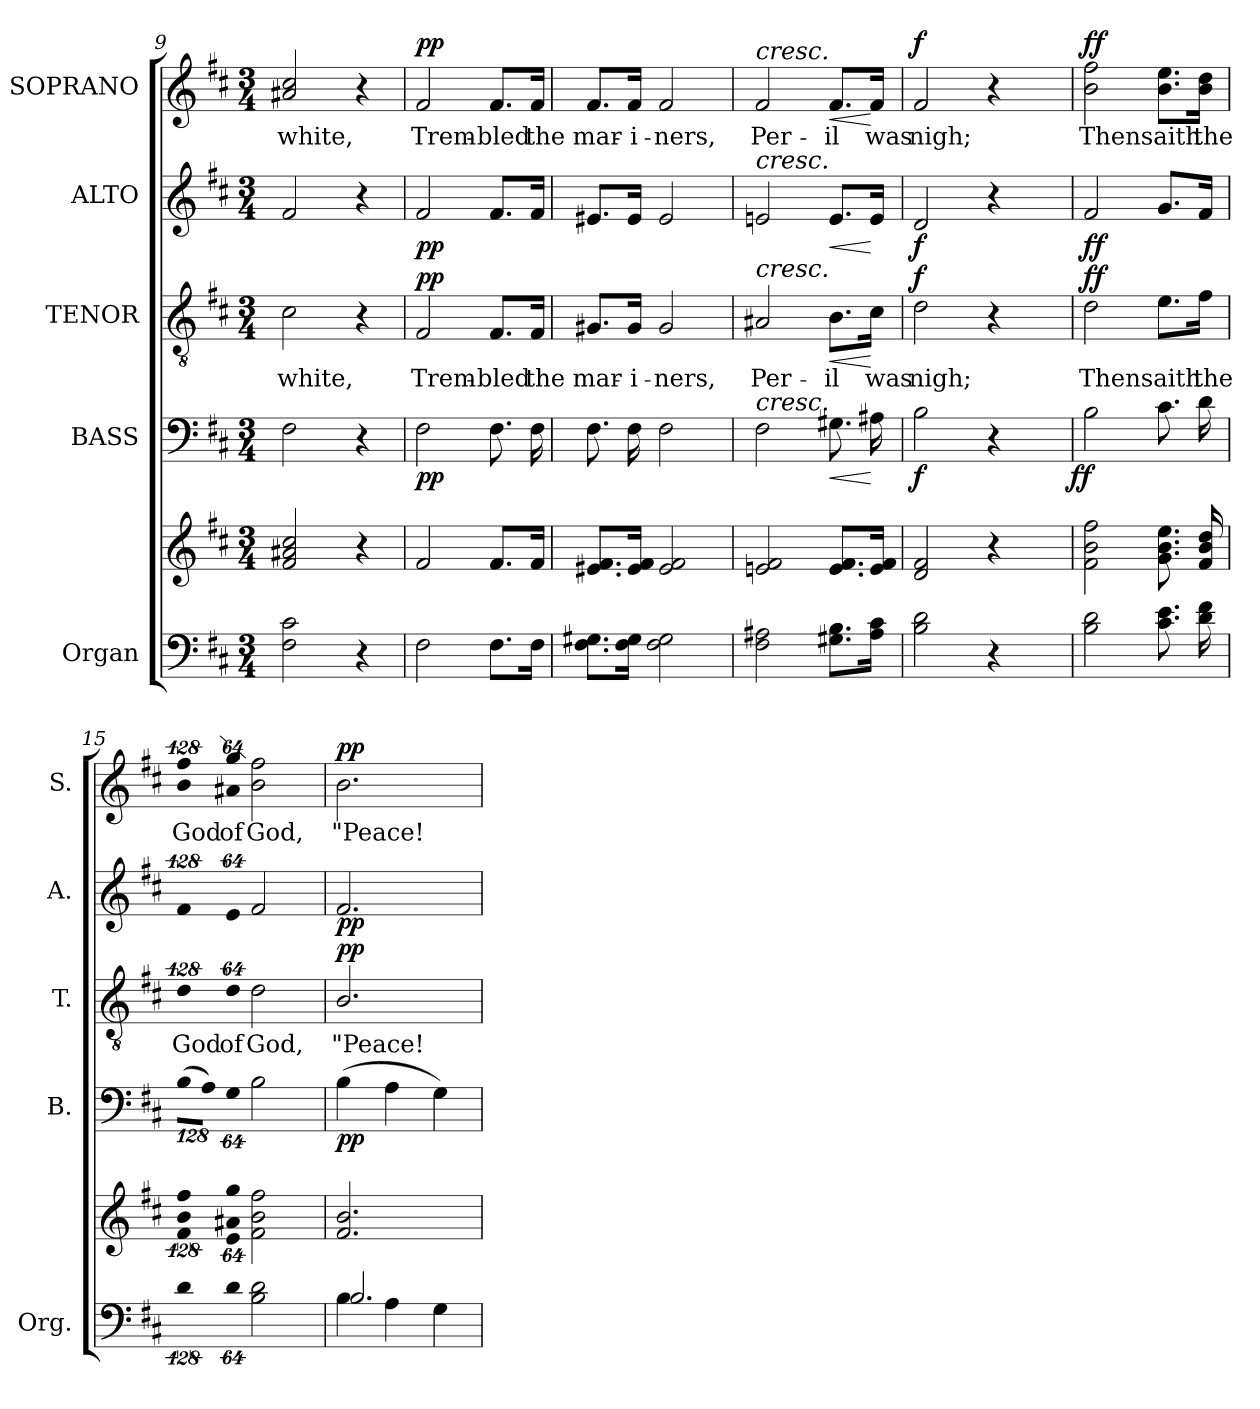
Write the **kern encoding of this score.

**kern	**kern	**kern	**dynam	**kern	**text	**dynam	**kern	**dynam	**kern	**text	**dynam
*part5	*part5	*part4	*part4	*part3	*part3	*part3	*part2	*part2	*part1	*part1	*part1
*staff6	*staff5	*staff4	*staff4	*staff3	*staff3	*staff3	*staff2	*staff2	*staff1	*staff1	*staff1
*I"Organ	*	*I"BASS	*	*I"TENOR	*	*	*I"ALTO	*	*I"SOPRANO	*	*
*I'Org.	*	*I'B.	*	*I'T.	*	*	*I'A.	*	*I'S.	*	*
*clefF4	*clefG2	*clefF4	*	*clefGv2	*	*	*clefG2	*	*clefG2	*	*
*	*	*	*	*ITrd7c12	*	*	*	*	*	*	*
*k[f#c#]	*k[f#c#]	*k[f#c#]	*	*k[f#c#]	*	*	*k[f#c#]	*	*k[f#c#]	*	*
*D:	*D:	*D:	*	*D:	*	*	*D:	*	*D:	*	*
*M3/4	*M3/4	*M3/4	*	*M3/4	*	*	*M3/4	*	*M3/4	*	*
=9	=9	=9	=9	=9	=9	=9	=9	=9	=9	=9	=9
!	!	!	!	!	!LO:LY:b:color=#000000	!	!	!	!	!	!
!	!	!	!	!	!	!	!	!	!	!LO:LY:b:color=#000000	!
2F#i\ 2c#i	2f#i/ 2a#Xi 2cc#i	2F#i\	.	2C#i\	white,	.	2f#i/	.	2a#Xi/ 2cc#i	white,	.
4r	4r	4r	.	4r	.	.	4r	.	4r	.	.
!!LO:LB:g=z
=10	=10	=10	=10	=10	=10	=10	=10	=10	=10	=10	=10
!	!	!	!	!	!LO:LY:b:color=#000000	!	!	!	!	!	!
!	!	!	!	!	!	!	!	!	!	!LO:LY:b:color=#000000	!
2F#i\	2f#i/	2F#i\	pp	2FF#i/	Trem-	pp	2f#i/	pp	2f#i/	Trem-	pp
!	!	!	!	!	!LO:LY:b:color=#000000	!	!	!	!	!	!
!	!	!	!	!	!	!	!	!	!	!LO:LY:b:color=#000000	!
8.F#i\L	8.f#i/L	8.F#i\	.	8.FF#i/L	-bled	.	8.f#i/L	.	8.f#i/L	-bled	.
!	!	!	!	!	!LO:LY:b:color=#000000	!	!	!	!	!	!
!	!	!	!	!	!	!	!	!	!	!LO:LY:b:color=#000000	!
16F#i\Jk	16f#i/Jk	16F#i\	.	16FF#i/Jk	the	.	16f#i/Jk	.	16f#i/Jk	the	.
=11	=11	=11	=11	=11	=11	=11	=11	=11	=11	=11	=11
!	!	!	!	!	!LO:LY:b:color=#000000	!	!	!	!	!	!
!	!	!	!	!	!	!	!	!	!	!LO:LY:b:color=#000000	!
8.F#i\ 8.G#XiL	8.e#Xi/ 8.f#iL	8.F#i\	.	8.GG#Xi/L	mar-	.	8.e#Xi/L	.	8.f#i/L	mar-	.
!	!	!	!	!	!LO:LY:b:color=#000000	!	!	!	!	!	!
!	!	!	!	!	!	!	!	!	!	!LO:LY:b:color=#000000	!
16F#i\ 16G#iJk	16e#i/ 16f#iJk	16F#i\	.	16GG#i/Jk	-i-	.	16e#i/Jk	.	16f#i/Jk	-i-	.
!	!	!	!	!	!LO:LY:b:color=#000000	!	!	!	!	!	!
!	!	!	!	!	!	!	!	!	!	!LO:LY:b:color=#000000	!
2F#i\ 2G#i	2e#i/ 2f#i	2F#i\	.	2GG#i/	-ners,	.	2e#i/	.	2f#i/	-ners,	.
=12	=12	=12	=12	=12	=12	=12	=12	=12	=12	=12	=12
!	!	!	!	!	!LO:LY:b:color=#000000	!	!	!	!	!	!
!	!	!	!	!	!	!	!	!	!LO:TX:a:i:t=cresc.	!	!
!	!	!	!	!	!	!	!LO:TX:a:i:t=cresc.	!	!	!	!
!	!	!	!	!LO:TX:a:i:t=cresc.	!	!	!	!	!	!	!
!	!	!LO:TX:a:i:t=cresc.	!	!	!	!	!	!	!	!	!
!	!	!	!	!	!	!	!	!	!	!LO:LY:b:color=#000000	!
2F#i\ 2A#Xi	2eni/ 2f#i	2F#i\	.	2AA#Xi/	Per-	.	2eni/	.	2f#i/	Per-	.
!	!	!	!LO:HP:b	!	!	!	!	!	!	!	!
!	!	!	!	!	!LO:LY:b:color=#000000	!LO:HP:b	!	!LO:HP:b	!	!	!
!	!	!	!	!	!	!	!	!	!	!LO:LY:b:color=#000000	!LO:HP:b
8.G#Xi\ 8.BiL	8.ei/ 8.f#iL	8.G#Xi\	<	8.BBi\L	-il	<	8.ei/L	<	8.f#i/L	-il	<
!	!	!	!	!	!LO:LY:b:color=#000000	!	!	!	!	!	!
!	!	!	!	!	!	!	!	!	!	!LO:LY:b:color=#000000	!
16A#i\ 16c#iJk	16ei/ 16f#iJk	16A#Xi\	[	16C#i\Jk	was	[	16ei/Jk	[	16f#i/Jk	was	[
=13	=13	=13	=13	=13	=13	=13	=13	=13	=13	=13	=13
!	!	!	!	!	!LO:LY:b:color=#000000	!	!	!	!	!	!
!	!	!	!	!	!	!	!	!	!	!LO:LY:b:color=#000000	!
*	*	*^	*	*	*	*	*	*	*	*	*
2Bi\ 2di	2di/ 2f#i	2Bi\	2ryy	f	2Di\	nigh;	f	2di/	f	2f#i/	nigh;	f
4r	4r	4r	8ryy	.	4r	.	.	4r	.	4r	.	.
.	.	.	16ryy	.	.	.	.	.	.	.	.	.
.	.	.	32ryy	.	.	.	.	.	.	.	.	.
.	.	.	64ryy	.	.	.	.	.	.	.	.	.
.	.	.	128...ryy	.	.	.	.	.	.	.	.	.
.	.	.	1024ryy	ff	.	.	.	.	.	.	.	.
*	*	*v	*v	*	*	*	*	*	*	*	*	*
=14	=14	=14	=14	=14	=14	=14	=14	=14	=14	=14	=14
*	*	*^	*	*	*	*	*	*	*	*	*
!	!	!	!	!	!	!LO:LY:b:color=#000000	!	!	!	!	!	!
*	*	*v	*v	*	*	*	*	*	*	*	*	*
*	*	*^	*	*	*	*	*	*	*	*	*
!	!	!	!	!	!	!	!	!	!	!	!LO:LY:b:color=#000000	!
*	*	*v	*v	*	*	*	*	*	*	*	*	*
2Bi\ 2di	2f#i\ 2bi 2ff#i	2Bi\	.	2Di\	Then	ff	2f#i/	ff	2bi\ 2ff#i	Then	ff
!	!	!	!	!	!LO:LY:b:color=#000000	!	!	!	!	!	!
!	!	!	!	!	!	!	!	!	!	!LO:LY:b:color=#000000	!
8.c#i\ 8.ei	8.gi\ 8.bi 8.eei	8.c#i\	.	8.Ei\L	saith	.	8.gi/L	.	8.bi\ 8.eei\L	saith	.
!	!	!	!	!	!LO:LY:b:color=#000000	!	!	!	!	!	!
!	!	!	!	!	!	!	!	!	!	!LO:LY:b:color=#000000	!
16di\ 16f#i	16f#i/ 16bi 16ddi	16di\	.	16F#i\Jk	the	.	16f#i/Jk	.	16bi\ 16ddi\Jk	the	.
=15	=15	=15	=15	=15	=15	=15	=15	=15	=15	=15	=15
!LO:N:vis=4	!LO:N:vis=4	!LO:N:vis=8	!	!LO:N:vis=4	!	!	!	!	!	!	!
!	!	!	!	!	!LO:LY:b:color=#000000	!	!LO:N:vis=4	!	!LO:N:vis=4	!	!
!	!	!	!	!	!	!	!	!	!	!LO:LY:b:color=#000000	!
512%85di\	512%85f#i\ 512%85bi 512%85ff#i	(1024%85Bi\L	.	512%85Di\	God	.	512%85f#i/	.	512%85bi\ 512%85ff#i	God	.
!	!	!LO:N:vis=8	!	!	!	!	!	!	!	!	!
.	.	1024%85Ai\J)	.	.	.	.	.	.	.	.	.
!LO:N:vis=8	!LO:N:vis=8	!LO:N:vis=8	!	!LO:N:vis=8	!	!	!	!	!	!	!
!	!	!	!	!	!LO:LY:b:color=#000000	!	!LO:N:vis=8	!	!LO:N:vis=8	!	!
!	!	!	!	!	!	!	!	!	!	!LO:LY:b:color=#000000	!
512%43di\	512%43ei\ 512%43a#Xi 512%43ggi	512%43Gi\	.	512%43Di\	of	.	512%43ei/	.	512%43a#Xi\ 512%43ggi	of	.
!	!	!	!	!	!LO:LY:b:color=#000000	!	!	!	!	!	!
!	!	!	!	!	!	!	!	!	!	!LO:LY:b:color=#000000	!
2Bi\ 2di	2f#i\ 2bi 2ff#i	2Bi\	.	2Di\	God,	.	2f#i/	.	2bi\ 2ff#i	God,	.
=16	=16	=16	=16	=16	=16	=16	=16	=16	=16	=16	=16
*^	*	*	*	*	*	*	*	*	*	*	*
!	!	!	!	!	!	!LO:LY:b:color=#000000	!	!	!	!	!	!
!	!	!	!	!	!	!	!	!	!	!	!LO:LY:b:color=#000000	!
4Bi\	2.Bi/	2.f#i/ 2.bi	(4Bi\	pp	2.BBi/	"Peace!	pp	2.f#i/	pp	2.bi\	"Peace!	pp
4Ai\	.	.	4Ai\	.	.	.	.	.	.	.	.	.
4Gi\	.	.	4Gi\)	.	.	.	.	.	.	.	.	.
*v	*v	*	*	*	*	*	*	*	*	*	*	*
=	=	=	=	=	=	=	=	=	=	=	=
*-	*-	*-	*-	*-	*-	*-	*-	*-	*-	*-	*-
